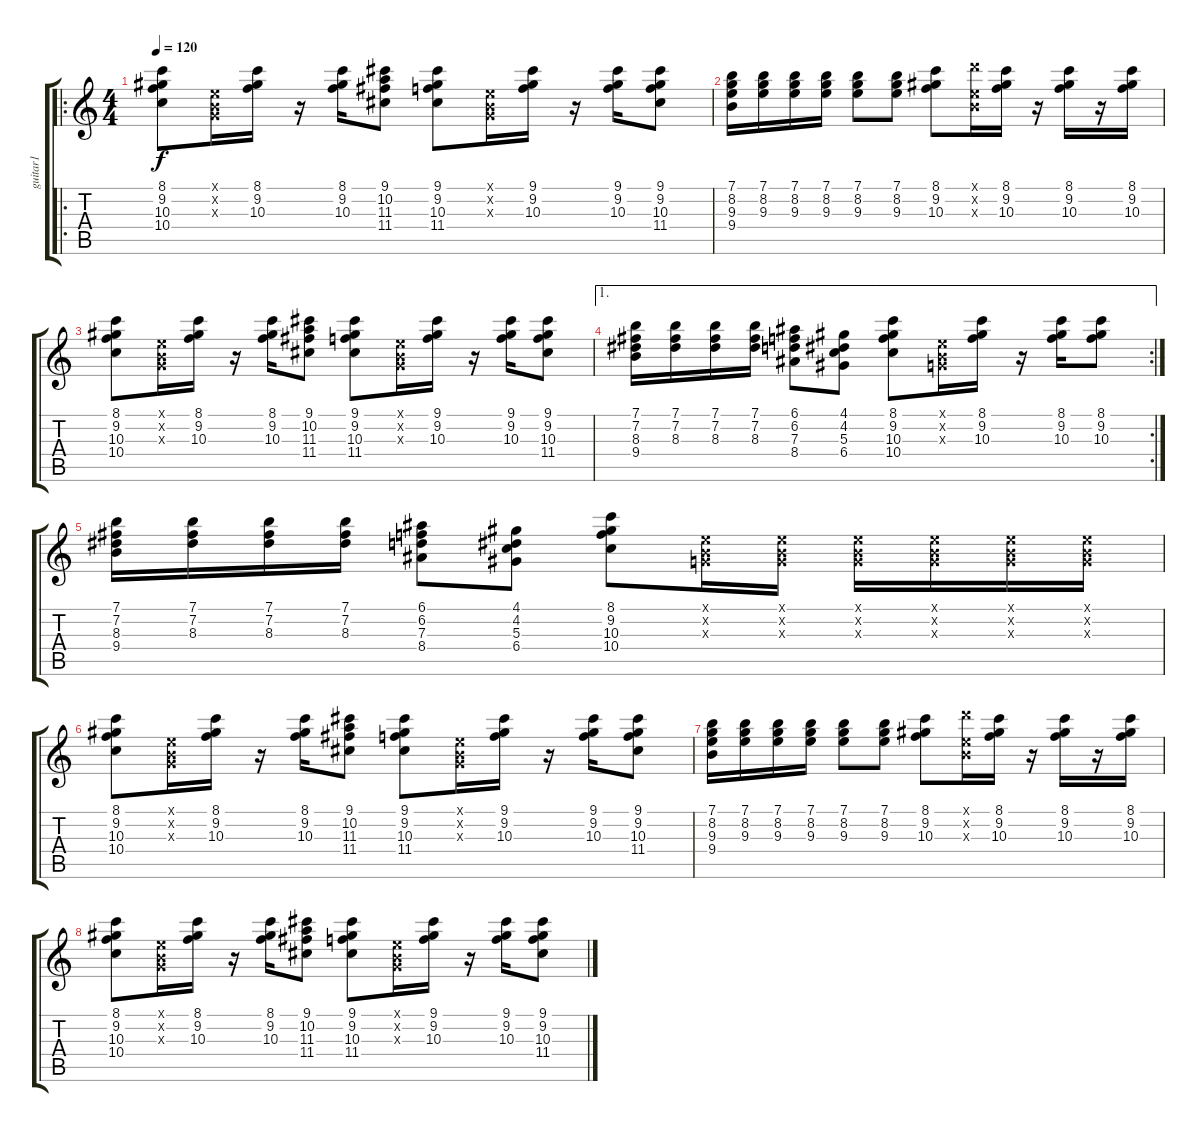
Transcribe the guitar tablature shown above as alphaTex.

\track ("guitar1" "guitar1") {instrument acousticguitarsteel}
\staff {score tabs}
\tuning (E4 B3 G3 D3 A2 E2) {hide}
\ro
\ts (4 4)
\tempo 120
\clef g2
\ks c
(8.1 9.2 10.3 10.4).8{dy f instrument acousticguitarsteel} (0.1{x} 0.2{x} 0.3{x}).16 (8.1 9.2 10.3).16 r.16 (8.1 9.2 10.3).16 (9.1 10.2 11.3 11.4).8 (9.1 9.2 10.3 11.4).8 (0.1{x} 0.2{x} 0.3{x}).16 (9.1 9.2 10.3).16 r.16 (9.1 9.2 10.3).16 (9.1 9.2 10.3 11.4).8 |
(7.1 8.2 9.3 9.4).16 (7.1 8.2 9.3).16 (7.1 8.2 9.3).16 (7.1 8.2 9.3).16 (7.1 8.2 9.3).8 (7.1 8.2 9.3).8 (8.1 9.2 10.3).8 (0.1{x} 0.2{x} 19.3{x}).16 (8.1 9.2 10.3).16 r.16 (8.1 9.2 10.3).16 r.16 (8.1 9.2 10.3).16 |
(8.1 9.2 10.3 10.4).8 (0.1{x} 0.2{x} 0.3{x}).16 (8.1 9.2 10.3).16 r.16 (8.1 9.2 10.3).16 (9.1 10.2 11.3 11.4).8 (9.1 9.2 10.3 11.4).8 (0.1{x} 0.2{x} 0.3{x}).16 (9.1 9.2 10.3).16 r.16 (9.1 9.2 10.3).16 (9.1 9.2 10.3 11.4).8 |
\ae 1
\rc 2
(7.1 7.2 8.3 9.4).16 (7.1 7.2 8.3).16 (7.1 7.2 8.3).16 (7.1 7.2 8.3).16 (6.1 6.2 7.3 8.4).8 (4.1 4.2 5.3 6.4).8 (8.1 9.2 10.3 10.4).8 (0.1{x} 0.2{x} 0.3{x}).16 (8.1 9.2 10.3).16 r.16 (8.1 9.2 10.3).16 (8.1 9.2 10.3).8 |
(7.1 7.2 8.3 9.4).16 (7.1 7.2 8.3).16 (7.1 7.2 8.3).16 (7.1 7.2 8.3).16 (6.1 6.2 7.3 8.4).8 (4.1 4.2 5.3 6.4).8 (8.1 9.2 10.3 10.4).8 (0.1{x} 0.2{x} 0.3{x}).16{volume 5} (0.1{x} 0.2{x} 0.3{x}).16 (0.1{x} 0.2{x} 0.3{x}).16{volume 7} (0.1{x} 0.2{x} 0.3{x}).16 (0.1{x} 0.2{x} 0.3{x}).16{volume 11} (0.1{x} 0.2{x} 0.3{x}).16 |
(8.1 9.2 10.3 10.4).8 (0.1{x} 0.2{x} 0.3{x}).16 (8.1 9.2 10.3).16 r.16 (8.1 9.2 10.3).16 (9.1 10.2 11.3 11.4).8 (9.1 9.2 10.3 11.4).8 (0.1{x} 0.2{x} 0.3{x}).16 (9.1 9.2 10.3).16 r.16 (9.1 9.2 10.3).16 (9.1 9.2 10.3 11.4).8 |
(7.1 8.2 9.3 9.4).16 (7.1 8.2 9.3).16 (7.1 8.2 9.3).16 (7.1 8.2 9.3).16 (7.1 8.2 9.3).8 (7.1 8.2 9.3).8 (8.1 9.2 10.3).8 (0.1{x} 0.2{x} 19.3{x}).16 (8.1 9.2 10.3).16 r.16 (8.1 9.2 10.3).16 r.16 (8.1 9.2 10.3).16 |
(8.1 9.2 10.3 10.4).8 (0.1{x} 0.2{x} 0.3{x}).16 (8.1 9.2 10.3).16 r.16 (8.1 9.2 10.3).16 (9.1 10.2 11.3 11.4).8 (9.1 9.2 10.3 11.4).8 (0.1{x} 0.2{x} 0.3{x}).16 (9.1 9.2 10.3).16 r.16 (9.1 9.2 10.3).16 (9.1 9.2 10.3 11.4).8
